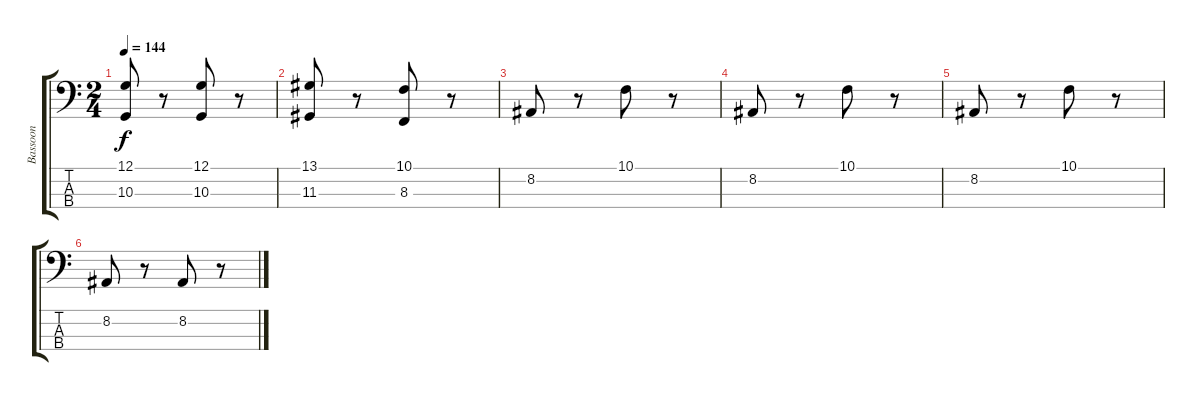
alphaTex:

\track ("Bassoon             " "Bassoon   ") {instrument bassoon}
\staff {score tabs}
\tuning (G2 D2 A1 E1) {hide}
\ts (2 4)
\tempo 144
\clef f4
\ks c
(12.1 10.3).8{dy f} r.8 (12.1 10.3).8 r.8 |
(13.1 11.3).8 r.8 (10.1 8.3).8 r.8 |
8.2.8 r.8 10.1.8 r.8 |
8.2.8 r.8 10.1.8 r.8 |
8.2.8 r.8 10.1.8 r.8 |
8.2.8 r.8 8.2.8 r.8
